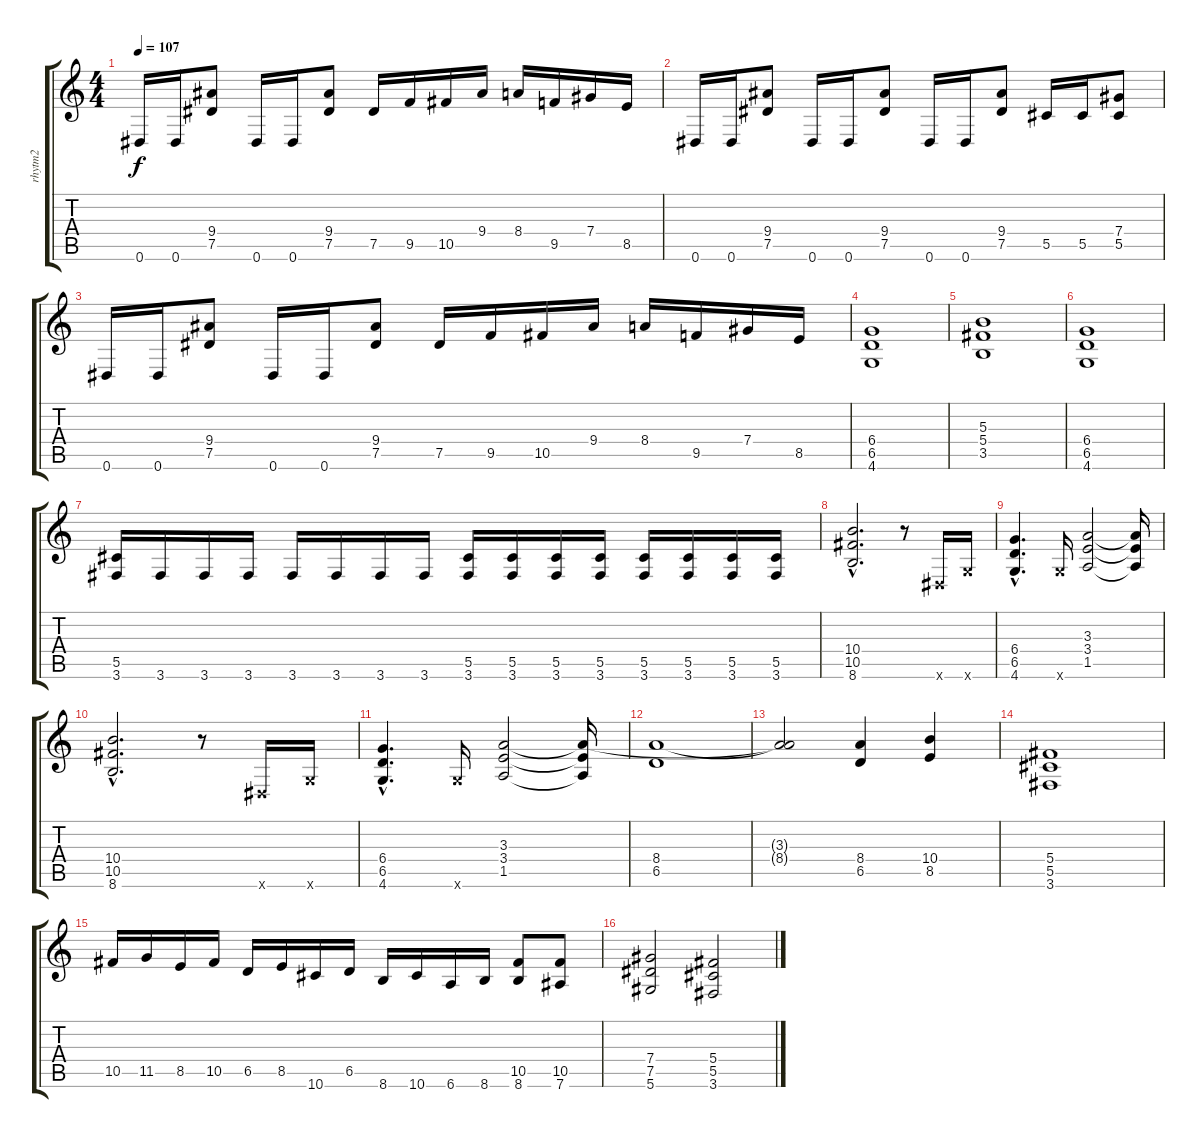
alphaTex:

\track ("rhytm2" "rhytm2") {instrument distortionguitar}
\staff {score tabs}
\tuning (Eb4 Bb3 Gb3 Db3 Ab2 Eb2) {hide}
\ts (4 4)
\tempo 107
\clef g2
\ks c
0.6.16{dy f} 0.6.16 (9.4 7.5).8 0.6.16 0.6.16 (9.4 7.5).8 7.5.16 9.5.16 10.5.16 9.4.16 8.4.16 9.5.16 7.4.16 8.5.16 |
0.6.16 0.6.16 (9.4 7.5).8 0.6.16 0.6.16 (9.4 7.5).8 0.6.16 0.6.16 (9.4 7.5).8 5.5.16 5.5.16 (7.4 5.5).8 |
0.6.16 0.6.16 (9.4 7.5).8 0.6.16 0.6.16 (9.4 7.5).8 7.5.16 9.5.16 10.5.16 9.4.16 8.4.16 9.5.16 7.4.16 8.5.16 |
(6.4 6.5 4.6).1 |
(5.3 5.4 3.5).1 |
(6.4 6.5 4.6).1 |
(5.5 3.6).16 3.6.16 3.6.16 3.6.16 3.6.16 3.6.16 3.6.16 3.6.16 (5.5 3.6).16 (5.5 3.6).16 (5.5 3.6).16 (5.5 3.6).16 (5.5 3.6).16 (5.5 3.6).16 (5.5 3.6).16 (5.5 3.6).16 |
(10.4{hac} 10.5{hac} 8.6{hac}).2{d} r.8 0.6{x}.16 4.6{x}.16 |
(6.4{hac} 6.5{hac} 4.6{hac}).4{d} 4.6{x}.16 (3.3 3.4 1.5).2 (3.3{t} 3.4{t} 1.5{t}).16 |
(10.4{hac} 10.5{hac} 8.6{hac}).2{d} r.8 0.6{x}.16 4.6{x}.16 |
(6.4{hac} 6.5{hac} 4.6{hac}).4{d} 4.6{x}.16 (3.3 3.4 1.5).2 (3.3{t} 3.4{t} 1.5{t}).16 |
(8.4 6.5).1 |
(3.3{t} 8.4{t}).2 (8.4 6.5).4 (10.4 8.5).4 |
(5.4 5.5 3.6).1 |
10.5.16 11.5.16 8.5.16 10.5.16 6.5.16 8.5.16 10.6.16 6.5.16 8.6.16 10.6.16 6.6.16 8.6.16 (10.5 8.6).8 (10.5 7.6).8 |
(7.4 7.5 5.6).2 (5.4 5.5 3.6).2
